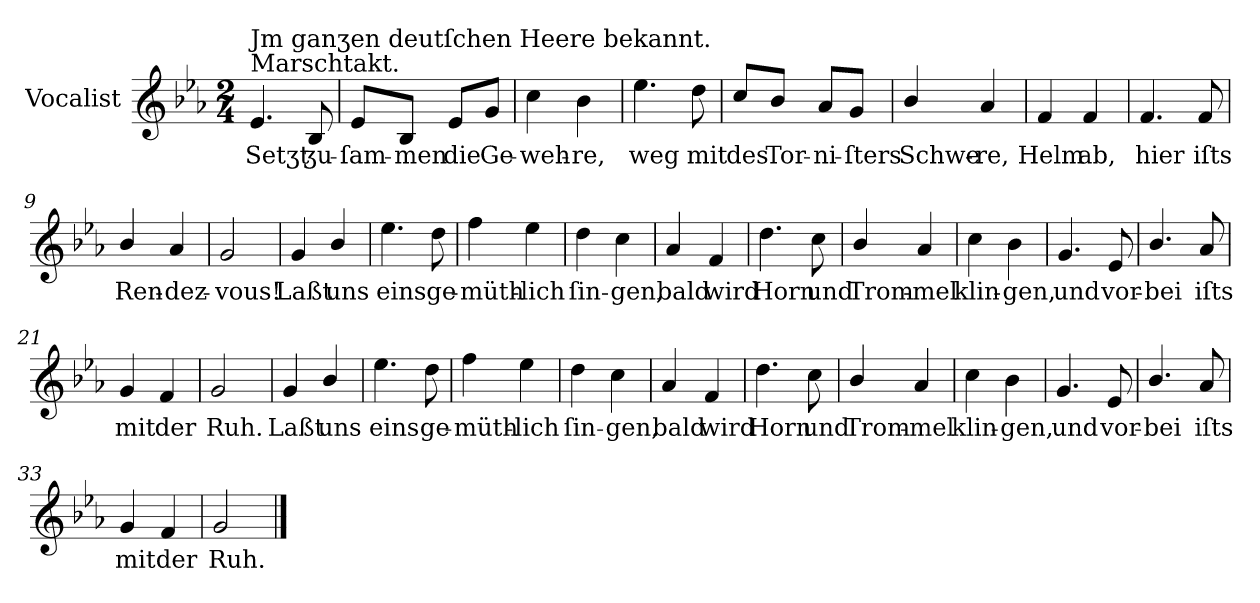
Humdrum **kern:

**kern	**text
*part1	*part1
*staff1	*staff1
*I"Vocalist	*
*k[b-e-a-]	*
*E-:	*
*M2/4	*
=1	=1
!LO:TX:a:t=Marschtakt.	!
!LO:TX:a:t=Jm ganʒen deutſchen Heere bekannt.	!
4.e-	Setʒt
8B-	ʒu-
=2	=2
8e-L	-ſam-
8B-J	-men
8e-L	die
8gJ	Ge-
=3	=3
4cc	-weh-
4b-	-re,
=4	=4
4.ee-	weg
8dd	mit
=5	=5
8ccL	des
8b-/J	Tor-
8a-L	-ni-
8gJ	-ſters
=6	=6
4b-/	Schwe-
4a-	-re,
=7	=7
4f	Helm
4f	ab,
=8	=8
4.f	hier
8f	iſts
=9	=9
4b-/	Ren-
4a-	-dez-
=10	=10
2g	-vous!
=11	=11
4g	Laßt
4b-/	uns
=12	=12
4.ee-	eins
8dd	ge-
=13	=13
4ff	-müth-
4ee-	-lich
=14	=14
4dd	ſin-
4cc	-gen,
=15	=15
4a-	bald
4f	wird
=16	=16
4.dd	Horn
8cc	und
=17	=17
4b-/	Trom-
4a-	-mel
=18	=18
4cc	klin-
4b-	-gen,
=19	=19
4.g	und
8e-	vor-
=20	=20
4.b-/	-bei
8a-	iſts
=21	=21
4g	mit
4f	der
=22	=22
2g	Ruh.
=23	=23
4g	Laßt
4b-/	uns
=24	=24
4.ee-	eins
8dd	ge-
=25	=25
4ff	-müth-
4ee-	-lich
=26	=26
4dd	ſin-
4cc	-gen,
=27	=27
4a-	bald
4f	wird
=28	=28
4.dd	Horn
8cc	und
=29	=29
4b-/	Trom-
4a-	-mel
=30	=30
4cc	klin-
4b-	-gen,
=31	=31
4.g	und
8e-	vor-
=32	=32
4.b-/	-bei
8a-	iſts
=33	=33
4g	mit
4f	der
=34	=34
2g	Ruh.
==	==
*-	*-
